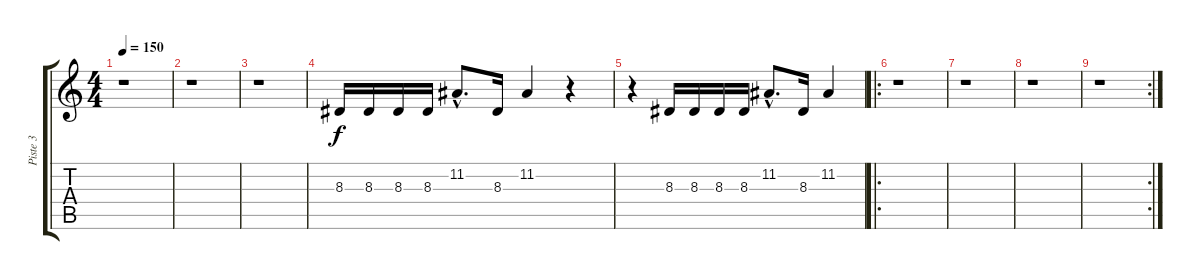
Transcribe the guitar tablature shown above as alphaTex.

\track ("Piste 3" "Piste 3") {instrument trumpet}
\staff {score tabs}
\tuning (E4 B3 G3 D3 A2 E2) {hide}
\ts (4 4)
\tempo 150
\clef g2
\ks c
r.1{dy f instrument trumpet} |
r.1 |
r.1 |
8.3.16 8.3.16 8.3.16 8.3.16 11.2{hac}.8{d} 8.3.16 11.2.4 r.4 |
r.4 8.3.16 8.3.16 8.3.16 8.3.16 11.2{hac}.8{d} 8.3.16 11.2.4 |
\ro
r.1 |
r.1 |
r.1 |
\rc 2
r.1
